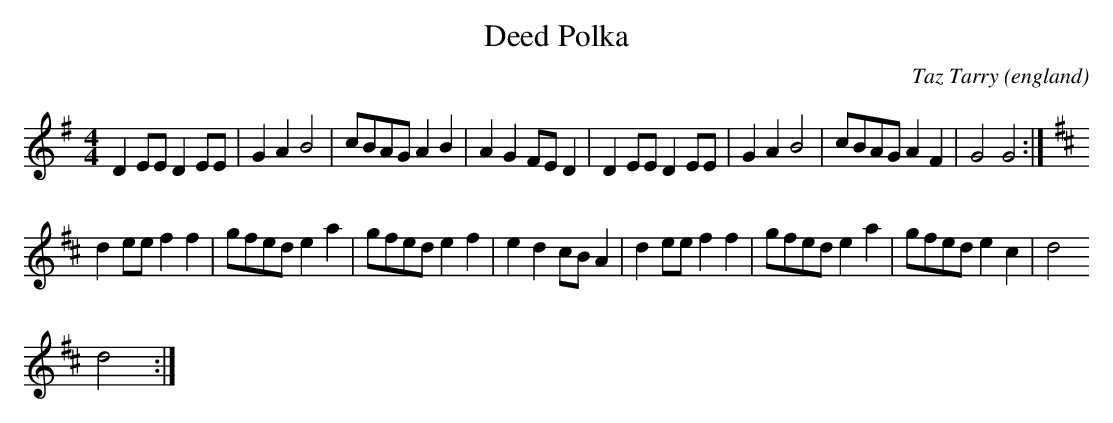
X:1
T:Deed Polka
O:england
M:4/4
L:1/8
C:Taz Tarry
K:G
D2EE D2EE|G2A2B4|cBAG A2B2|A2G2 FED2|D2EE D2EE|G2A2B4|cBAG A2F2|G4 G4:|
K:D
d2ee f2f2|gfed e2a2|gfed e2f2|e2d2 cBA2|d2ee f2f2|gfed e2a2|gfed e2c2|d4
d4:|
